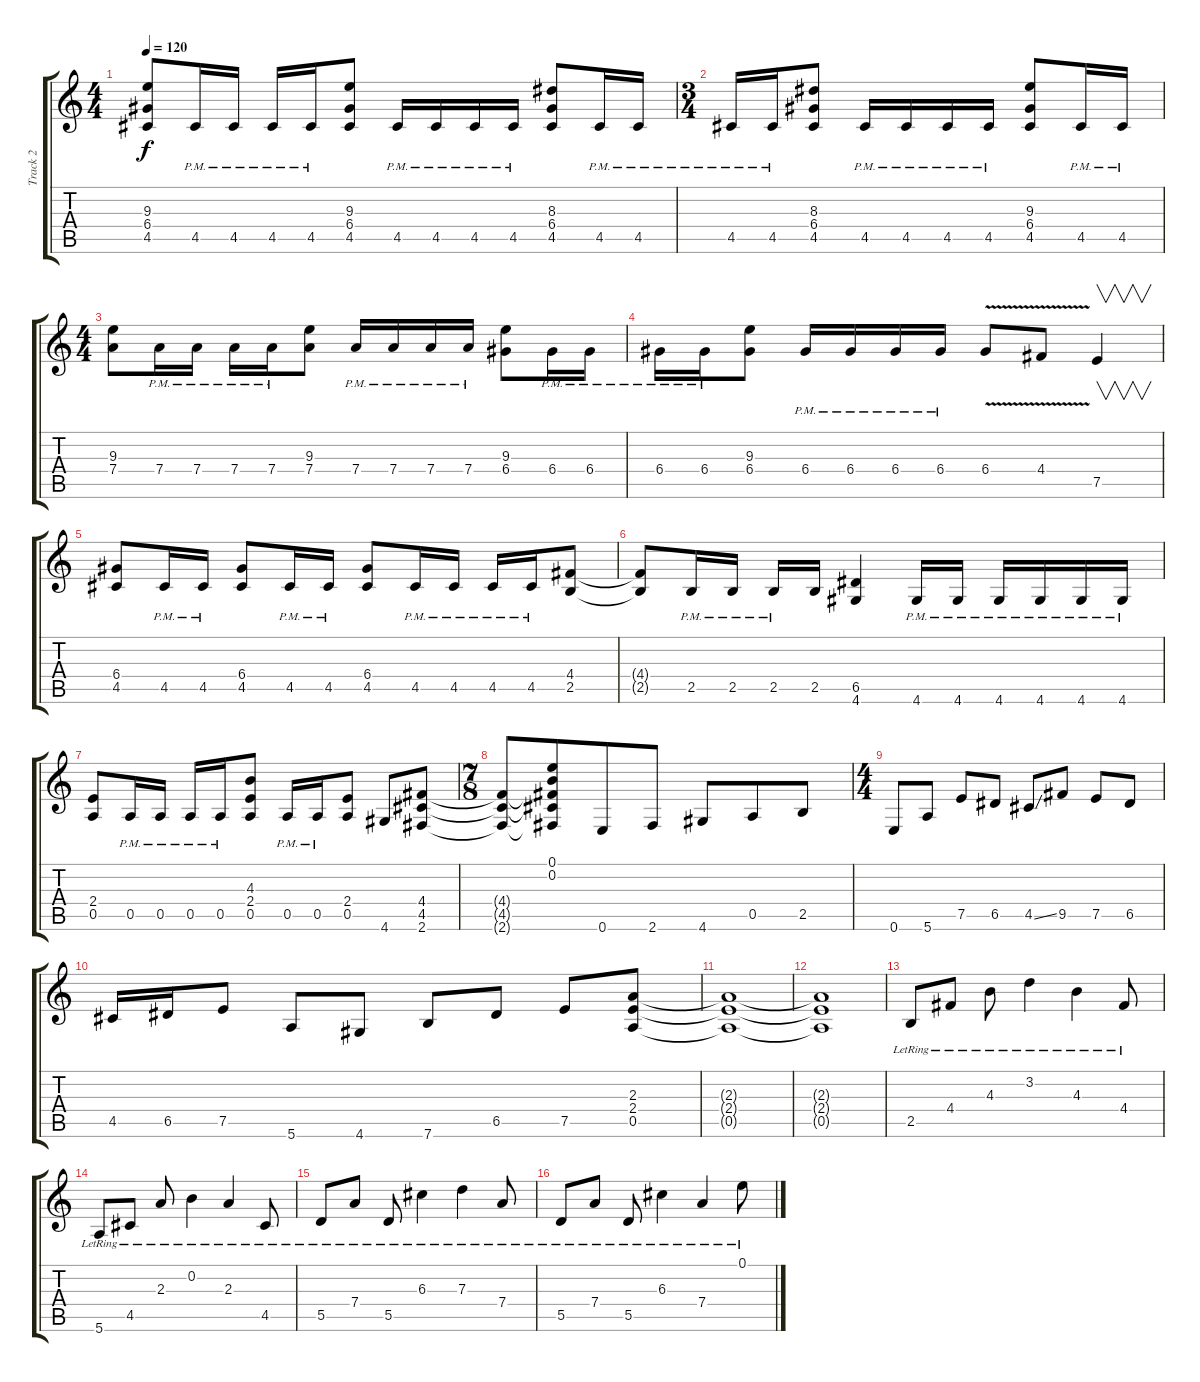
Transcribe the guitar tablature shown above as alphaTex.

\track ("Track 2" "Track 2") {instrument distortionguitar}
\staff {score tabs}
\tuning (E4 B3 G3 D3 A2 E2) {hide}
\ts (4 4)
\tempo 120
\clef g2
\ks c
(9.3 6.4 4.5).8{dy f} 4.5{pm}.16 4.5{pm}.16 4.5{pm}.16 4.5{pm}.16 (9.3 6.4 4.5).8 4.5{pm}.16 4.5{pm}.16 4.5{pm}.16 4.5{pm}.16 (8.3 6.4 4.5).8 4.5{pm}.16 4.5{pm}.16 |
\ts (3 4)
4.5{pm}.16 4.5{pm}.16 (8.3 6.4 4.5).8 4.5{pm}.16 4.5{pm}.16 4.5{pm}.16 4.5{pm}.16 (9.3 6.4 4.5).8 4.5{pm}.16 4.5{pm}.16 |
\ts (4 4)
(9.3 7.4).8 7.4{pm}.16 7.4{pm}.16 7.4{pm}.16 7.4{pm}.16 (9.3 7.4).8 7.4{pm}.16 7.4{pm}.16 7.4{pm}.16 7.4{pm}.16 (9.3 6.4).8 6.4{pm}.16 6.4{pm}.16 |
6.4{pm}.16 6.4{pm}.16 (9.3 6.4).8 6.4{pm}.16 6.4{pm}.16 6.4{pm}.16 6.4{pm}.16 6.4{v}.8 4.4{v}.8 7.5.4{v} |
(6.4 4.5).8 4.5{pm}.16 4.5{pm}.16 (6.4 4.5).8 4.5{pm}.16 4.5{pm}.16 (6.4 4.5).8 4.5{pm}.16 4.5{pm}.16 4.5{pm}.16 4.5{pm}.16 (4.4 2.5).8 |
(4.4{t} 2.5{t}).8 2.5{pm}.16 2.5{pm}.16 2.5{pm}.16 2.5.16 (6.5 4.6).4 4.6{pm}.16 4.6{pm}.16 4.6{pm}.16 4.6{pm}.16 4.6{pm}.16 4.6{pm}.16 |
(2.4 0.5).8 0.5{pm}.16 0.5{pm}.16 0.5{pm}.16 0.5{pm}.16 (4.3 2.4 0.5).8 0.5{pm}.16 0.5{pm}.16 (2.4 0.5).8 4.6.8 (4.4 4.5 2.6).8 |
\ts (7 8)
(4.4{t} 4.5{t} 2.6{t}).8 (0.1 0.2 4.4{t} 4.5{t} 2.6{t}).8 0.6.8 2.6.8 4.6.8 0.5.8 2.5.8 |
\ts (4 4)
0.6.8 5.6.8 7.5.8 6.5.8 4.5{ss}.8 9.5.8 7.5.8 6.5.8 |
4.5.16 6.5.16 7.5.8 5.6.8 4.6.8 7.6.8 6.5.8 7.5.8 (2.3 2.4 0.5).8 |
(2.3{t} 2.4{t} 0.5{t}).1 |
(2.3{t} 2.4{t} 0.5{t}).1 |
2.5{lr}.8{instrument electricguitarclean} 4.4{lr}.8 4.3{lr}.8 3.2{lr}.4 4.3{lr}.4 4.4{lr}.8 |
5.6{lr}.8 4.5{lr}.8 2.3{lr}.8 0.2{lr}.4 2.3{lr}.4 4.5{lr}.8 |
5.5{lr}.8 7.4{lr}.8 5.5{lr}.8 6.3{lr}.4 7.3{lr}.4 7.4{lr}.8 |
5.5{lr}.8 7.4{lr}.8 5.5{lr}.8 6.3{lr}.4 7.4{lr}.4 0.1{lr}.8
